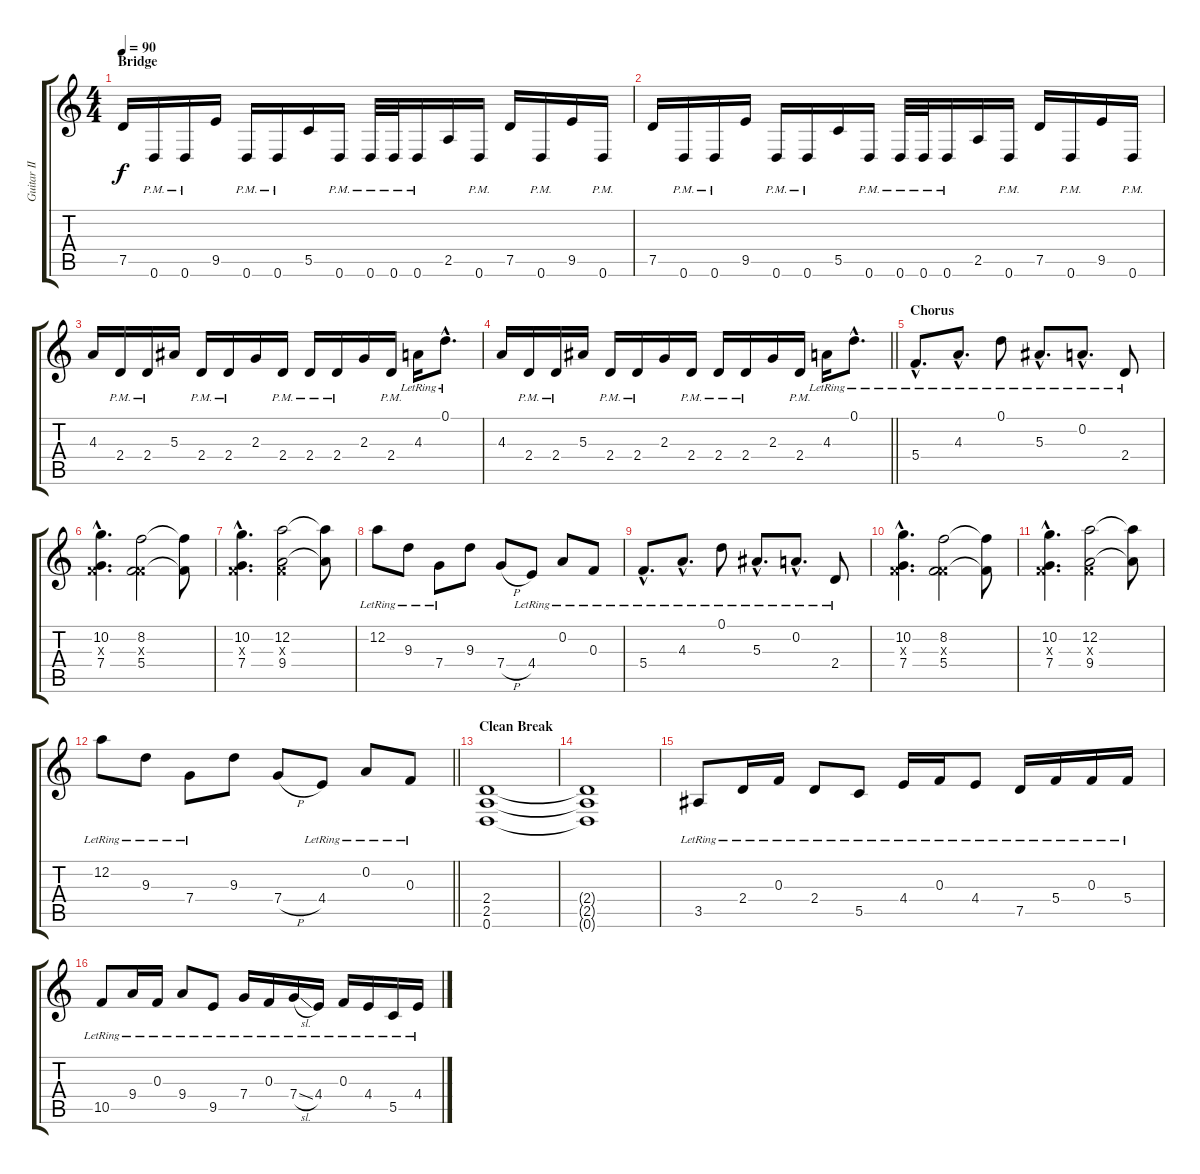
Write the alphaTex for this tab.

\track ("Guitar II" "Guitar II") {instrument distortionguitar}
\staff {score tabs}
\tuning (D4 A3 F3 C3 G2 D2) {hide}
\ts (4 4)
\section ("" "Bridge")
\tempo 90
\clef g2
\ks c
7.5.16{dy f} 0.6{pm}.16 0.6{pm}.16 9.5.16 0.6{pm}.16 0.6{pm}.16 5.5.16 0.6{pm}.16 0.6{pm}.32 0.6{pm}.32 0.6{pm}.16 2.5.16 0.6{pm}.16 7.5.16 0.6{pm}.16 9.5.16 0.6{pm}.16 |
7.5.16 0.6{pm}.16 0.6{pm}.16 9.5.16 0.6{pm}.16 0.6{pm}.16 5.5.16 0.6{pm}.16 0.6{pm}.32 0.6{pm}.32 0.6{pm}.16 2.5.16 0.6{pm}.16 7.5.16 0.6{pm}.16 9.5.16 0.6{pm}.16 |
4.3.16 2.4{pm}.16 2.4{pm}.16 5.3.16 2.4{pm}.16 2.4{pm}.16 2.3.16 2.4{pm}.16 2.4{pm}.16 2.4{pm}.16 2.3.16 2.4{pm}.16 4.3{lr}.16 0.1{hac lr}.8{d} |
\barLineRight lightlight
4.3.16 2.4{pm}.16 2.4{pm}.16 5.3.16 2.4{pm}.16 2.4{pm}.16 2.3.16 2.4{pm}.16 2.4{pm}.16 2.4{pm}.16 2.3.16 2.4{pm}.16 4.3{lr}.16 0.1{hac lr}.8{d} |
\section ("" "Chorus")
5.4{hac lr}.8{d} 4.3{hac lr}.8{d} 0.1{lr}.8 5.3{hac lr}.8{d} 0.2{hac lr}.8{d} 2.4{lr}.8 |
(10.2{hac} 0.3{hac x} 7.4{hac}).4{d} (8.2 0.3{x} 5.4).2 (8.2{t} 5.4{t}).8 |
(10.2{hac} 0.3{hac x} 7.4{hac}).4{d} (12.2 0.3{x} 9.4).2 (12.2{t} 9.4{t}).8 |
12.2{lr}.8 9.3{lr}.8 7.4{lr}.8 9.3.8 7.4{h}.8 4.4{lr}.8 0.2{lr}.8 0.3{lr}.8 |
5.4{hac lr}.8{d} 4.3{hac lr}.8{d} 0.1{lr}.8 5.3{hac lr}.8{d} 0.2{hac lr}.8{d} 2.4{lr}.8 |
(10.2{hac} 0.3{hac x} 7.4{hac}).4{d} (8.2 0.3{x} 5.4).2 (8.2{t} 5.4{t}).8 |
(10.2{hac} 0.3{hac x} 7.4{hac}).4{d} (12.2 0.3{x} 9.4).2 (12.2{t} 9.4{t}).8 |
\barLineRight lightlight
12.2{lr}.8 9.3{lr}.8 7.4{lr}.8 9.3.8 7.4{h}.8 4.4{lr}.8 0.2{lr}.8 0.3{lr}.8 |
\section ("" "Clean Break")
(2.4 2.5 0.6).1 |
(2.4{t} 2.5{t} 0.6{t}).1 |
3.5{lr}.8{instrument electricguitarclean} 2.4{lr}.16 0.3{lr}.16 2.4{lr}.8 5.5{lr}.8 4.4{lr}.16 0.3{lr}.16 4.4{lr}.8 7.5{lr}.16 5.4{lr}.16 0.3{lr}.16 5.4{lr}.16 |
10.5{lr}.8 9.4{lr}.16 0.3{lr}.16 9.4{lr}.8 9.5{lr}.8 7.4{lr}.16 0.3{lr}.16 7.4{sl lr}.16 4.4{lr}.16 0.3{lr}.16 4.4{lr}.16 5.5{lr}.16 4.4{lr}.16
